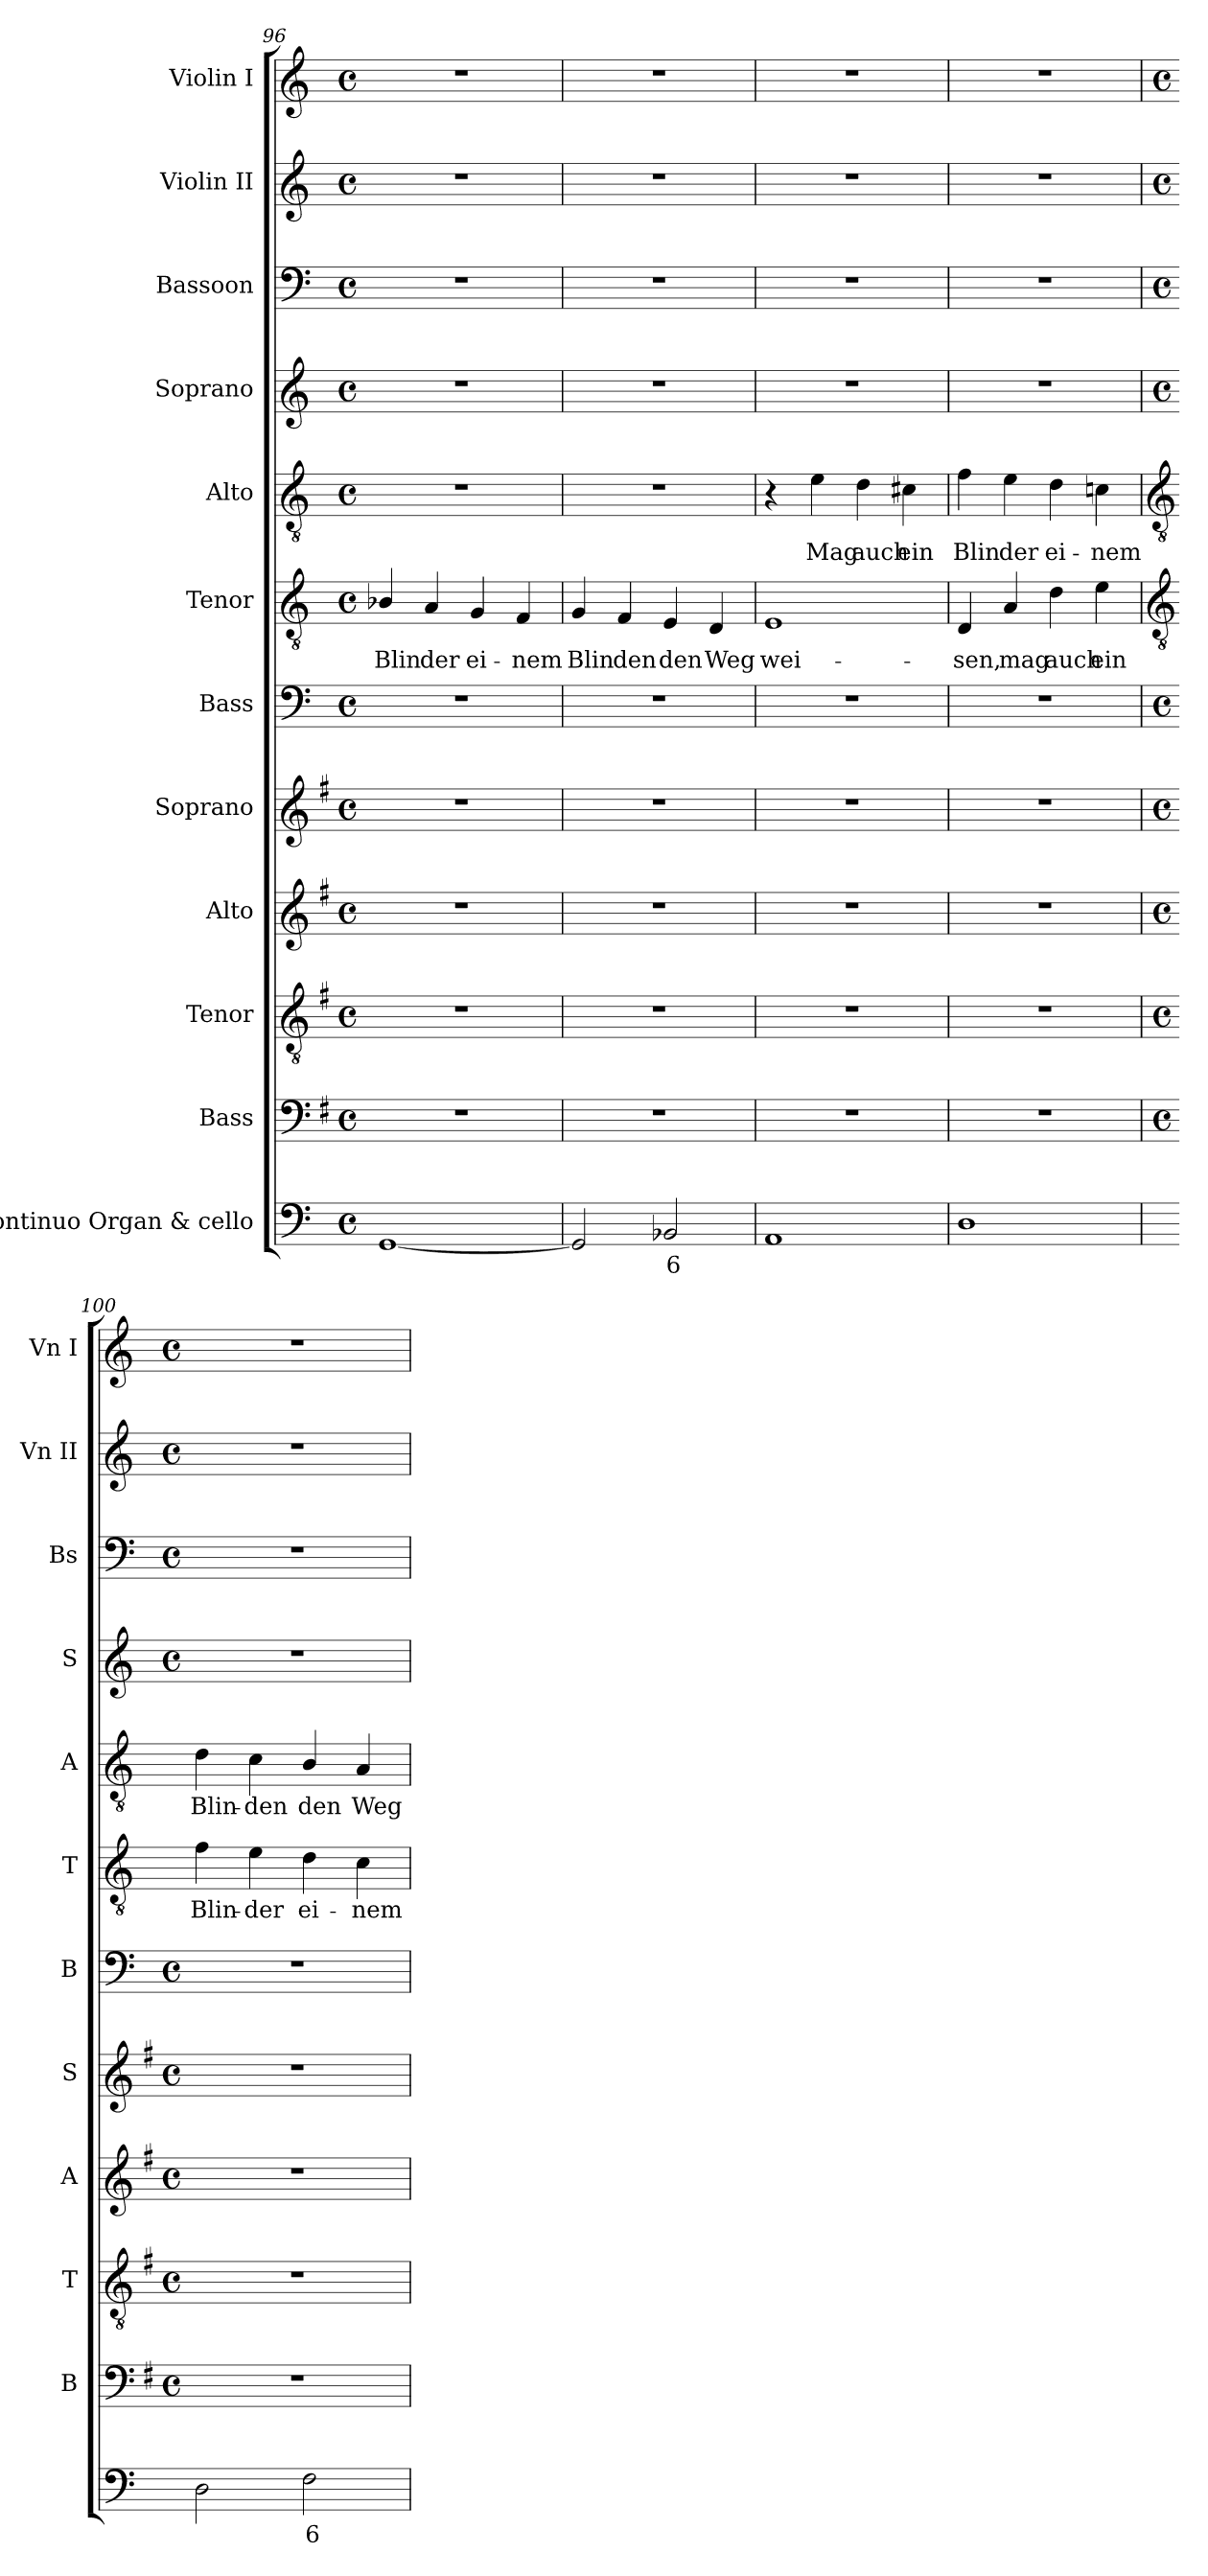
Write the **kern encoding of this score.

**kern	**text	**kern	**kern	**kern	**kern	**kern	**kern	**text	**kern	**text	**kern	**kern	**kern	**kern
*part12	*part12	*part11	*part10	*part9	*part8	*part7	*part6	*part6	*part5	*part5	*part4	*part3	*part2	*part1
*staff12	*staff12	*staff11	*staff10	*staff9	*staff8	*staff7	*staff6	*staff6	*staff5	*staff5	*staff4	*staff3	*staff2	*staff1
*I"Continuo Organ & cello	*	*I"Bass	*I"Tenor	*I"Alto	*I"Soprano	*I"Bass	*I"Tenor	*	*I"Alto	*	*I"Soprano	*I"Bassoon	*I"Violin II	*I"Violin I
*	*	*I'B	*I'T	*I'A	*I'S	*I'B	*I'T	*	*I'A	*	*I'S	*I'Bs	*I'Vn II	*I'Vn I
*clefF4	*	*clefF4	*clefGv2	*clefG2	*clefG2	*clefF4	*clefGv2	*	*clefGv2	*	*clefG2	*clefF4	*clefG2	*clefG2
*	*	*ITrd4c7	*ITrd4c7	*ITrd4c7	*ITrd4c7	*	*	*	*	*	*	*	*	*
*k[]	*	*k[]	*k[]	*k[]	*k[]	*k[]	*k[]	*	*k[]	*	*k[]	*k[]	*k[]	*k[]
*C:	*	*C:	*C:	*C:	*C:	*C:	*C:	*	*C:	*	*C:	*C:	*C:	*C:
*M4/4	*	*M4/4	*M4/4	*M4/4	*M4/4	*M4/4	*M4/4	*	*M4/4	*	*M4/4	*M4/4	*M4/4	*M4/4
*met(c)	*	*met(c)	*met(c)	*met(c)	*met(c)	*met(c)	*met(c)	*	*met(c)	*	*met(c)	*met(c)	*met(c)	*met(c)
=96	=96	=96	=96	=96	=96	=96	=96	=96	=96	=96	=96	=96	=96	=96
!	!	!	!	!	!	!	!	!LO:LY:b	!	!	!	!	!	!
[1GG	.	1r	1r	1r	1r	1r	4B-X/	Blin-	1r	.	1r	1r	1r	1r
!	!	!	!	!	!	!	!	!LO:LY:b	!	!	!	!	!	!
.	.	.	.	.	.	.	4A	-der	.	.	.	.	.	.
!	!	!	!	!	!	!	!	!LO:LY:b	!	!	!	!	!	!
.	.	.	.	.	.	.	4G	ei-	.	.	.	.	.	.
!	!	!	!	!	!	!	!	!LO:LY:b	!	!	!	!	!	!
.	.	.	.	.	.	.	4F	-nem	.	.	.	.	.	.
=97	=97	=97	=97	=97	=97	=97	=97	=97	=97	=97	=97	=97	=97	=97
!	!	!	!	!	!	!	!	!LO:LY:b	!	!	!	!	!	!
2GG]	.	1r	1r	1r	1r	1r	4G	Blin-	1r	.	1r	1r	1r	1r
!	!	!	!	!	!	!	!	!LO:LY:b	!	!	!	!	!	!
.	.	.	.	.	.	.	4F	-den	.	.	.	.	.	.
!	!LO:LY:b	!	!	!	!	!	!	!LO:LY:b	!	!	!	!	!	!
2BB-X	6	.	.	.	.	.	4E	den	.	.	.	.	.	.
!	!	!	!	!	!	!	!	!LO:LY:b	!	!	!	!	!	!
.	.	.	.	.	.	.	4D	Weg	.	.	.	.	.	.
=98	=98	=98	=98	=98	=98	=98	=98	=98	=98	=98	=98	=98	=98	=98
!	!	!	!	!	!	!	!	!LO:LY:b	!	!	!	!	!	!
1AA	.	1r	1r	1r	1r	1r	1E	wei-	4r	.	1r	1r	1r	1r
!	!	!	!	!	!	!	!	!	!	!LO:LY:b	!	!	!	!
.	.	.	.	.	.	.	.	.	4e	Mag	.	.	.	.
!	!	!	!	!	!	!	!	!	!	!LO:LY:b	!	!	!	!
.	.	.	.	.	.	.	.	.	4d	auch	.	.	.	.
!	!	!	!	!	!	!	!	!	!	!LO:LY:b	!	!	!	!
.	.	.	.	.	.	.	.	.	4c#X	ein	.	.	.	.
=99	=99	=99	=99	=99	=99	=99	=99	=99	=99	=99	=99	=99	=99	=99
!	!	!	!	!	!	!	!	!LO:LY:b	!	!LO:LY:b	!	!	!	!
1D	.	1r	1r	1r	1r	1r	4D	-sen,	4f	Blin-	1r	1r	1r	1r
!	!	!	!	!	!	!	!	!LO:LY:b	!	!LO:LY:b	!	!	!	!
.	.	.	.	.	.	.	4A	mag	4e	-der	.	.	.	.
!	!	!	!	!	!	!	!	!LO:LY:b	!	!LO:LY:b	!	!	!	!
.	.	.	.	.	.	.	4d	auch	4d	ei-	.	.	.	.
!	!	!	!	!	!	!	!	!LO:LY:b	!	!LO:LY:b	!	!	!	!
.	.	.	.	.	.	.	4e	ein	4cn	-nem	.	.	.	.
!!LO:LB:g=z
=100	=100	=100	=100	=100	=100	=100	=100	=100	=100	=100	=100	=100	=100	=100
*	*	*	*	*	*	*	*clefGv2	*	*clefGv2	*	*	*	*	*
*	*	*M4/4	*M4/4	*M4/4	*M4/4	*M4/4	*	*	*	*	*M4/4	*M4/4	*M4/4	*M4/4
*	*	*met(c)	*met(c)	*met(c)	*met(c)	*met(c)	*	*	*	*	*met(c)	*met(c)	*met(c)	*met(c)
!	!	!	!	!	!	!	!	!LO:LY:b	!	!LO:LY:b	!	!	!	!
2D	.	1r	1r	1r	1r	1r	4f	Blin-	4d	Blin-	1r	1r	1r	1r
!	!	!	!	!	!	!	!	!LO:LY:b	!	!LO:LY:b	!	!	!	!
.	.	.	.	.	.	.	4e	-der	4c	-den	.	.	.	.
!	!LO:LY:b	!	!	!	!	!	!	!LO:LY:b	!	!LO:LY:b	!	!	!	!
2F	6	.	.	.	.	.	4d	ei-	4B/	den	.	.	.	.
!	!	!	!	!	!	!	!	!LO:LY:b	!	!LO:LY:b	!	!	!	!
.	.	.	.	.	.	.	4c	-nem	4A	Weg	.	.	.	.
=	=	=	=	=	=	=	=	=	=	=	=	=	=	=
*-	*-	*-	*-	*-	*-	*-	*-	*-	*-	*-	*-	*-	*-	*-
